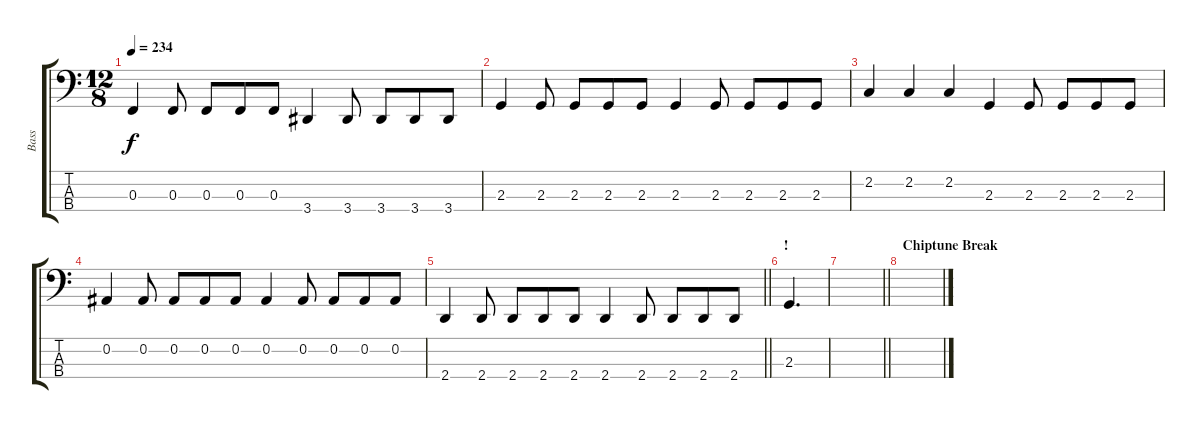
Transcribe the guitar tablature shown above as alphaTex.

\track ("Bass" "Bass") {instrument electricbasspick}
\staff {score tabs}
\tuning (Eb2 Bb1 F1 C1) {hide}
\ts (12 8)
\tempo 234
\clef f4
\ks c
0.3.4{dy f} 0.3.8 0.3.8 0.3.8 0.3.8 3.4.4 3.4.8 3.4.8 3.4.8 3.4.8 |
2.3.4 2.3.8 2.3.8 2.3.8 2.3.8 2.3.4 2.3.8 2.3.8 2.3.8 2.3.8 |
2.2.4 2.2.4 2.2.4 2.3.4 2.3.8 2.3.8 2.3.8 2.3.8 |
0.2.4 0.2.8 0.2.8 0.2.8 0.2.8 0.2.4 0.2.8 0.2.8 0.2.8 0.2.8 |
\barLineRight lightlight
2.4.4 2.4.8 2.4.8 2.4.8 2.4.8 2.4.4 2.4.8 2.4.8 2.4.8 2.4.8 |
\section ("" "!")
2.3.4{d} |
\barLineRight lightlight
|
\section ("" "Chiptune Break")
